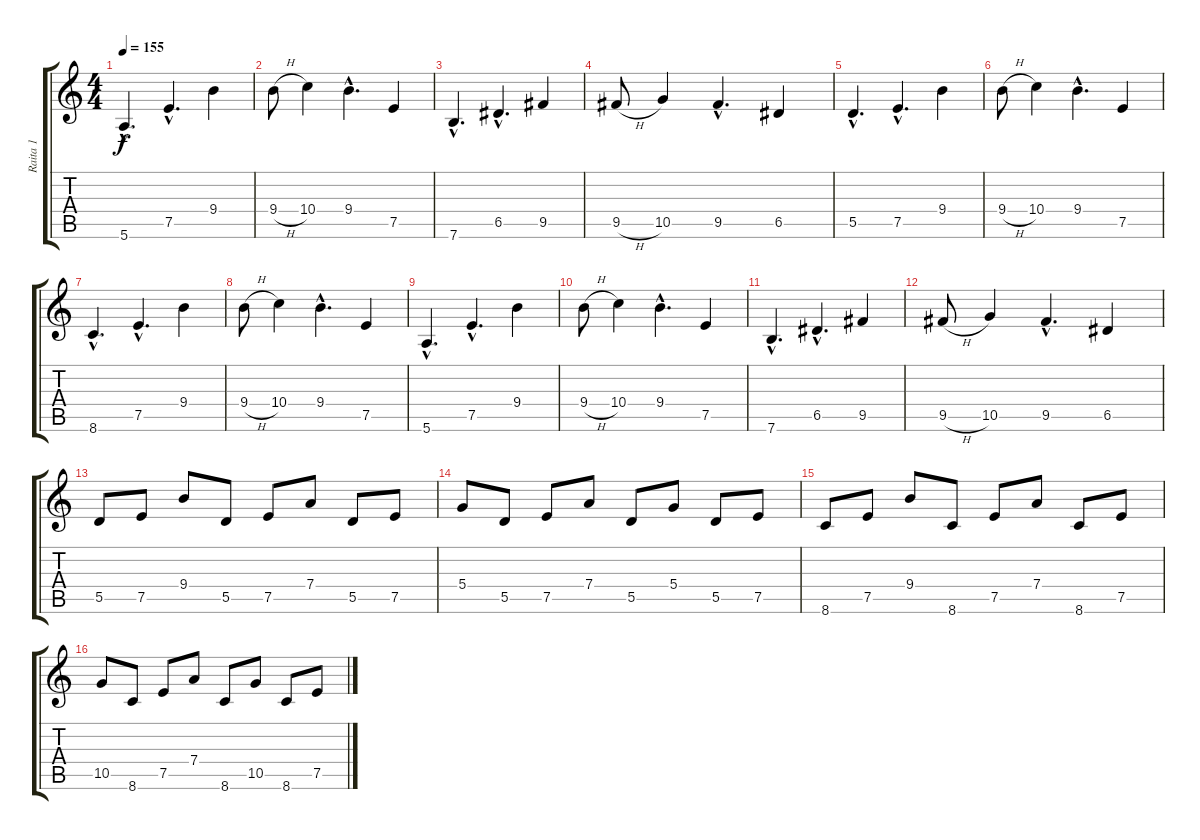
\track ("Raita 1" "Raita 1") {instrument overdrivenguitar}
\staff {score tabs}
\tuning (E4 B3 G3 D3 A2 E2) {hide}
\ts (4 4)
\tempo 155
\clef g2
\ks c
5.6{hac}.4{d dy f} 7.5{hac}.4{d} 9.4.4 |
9.4{h}.8 10.4.4 9.4{hac}.4{d} 7.5.4 |
7.6{hac}.4{d} 6.5{hac}.4{d} 9.5.4 |
9.5{h}.8 10.5.4 9.5{hac}.4{d} 6.5.4 |
5.5{hac}.4{d} 7.5{hac}.4{d} 9.4.4 |
9.4{h}.8 10.4.4 9.4{hac}.4{d} 7.5.4 |
8.6{hac}.4{d} 7.5{hac}.4{d} 9.4.4 |
9.4{h}.8 10.4.4 9.4{hac}.4{d} 7.5.4 |
5.6{hac}.4{d} 7.5{hac}.4{d} 9.4.4 |
9.4{h}.8 10.4.4 9.4{hac}.4{d} 7.5.4 |
7.6{hac}.4{d} 6.5{hac}.4{d} 9.5.4 |
9.5{h}.8 10.5.4 9.5{hac}.4{d} 6.5.4 |
5.5.8 7.5.8 9.4.8 5.5.8 7.5.8 7.4.8 5.5.8 7.5.8 |
5.4.8 5.5.8 7.5.8 7.4.8 5.5.8 5.4.8 5.5.8 7.5.8 |
8.6.8 7.5.8 9.4.8 8.6.8 7.5.8 7.4.8 8.6.8 7.5.8 |
10.5.8 8.6.8 7.5.8 7.4.8 8.6.8 10.5.8 8.6.8 7.5.8
